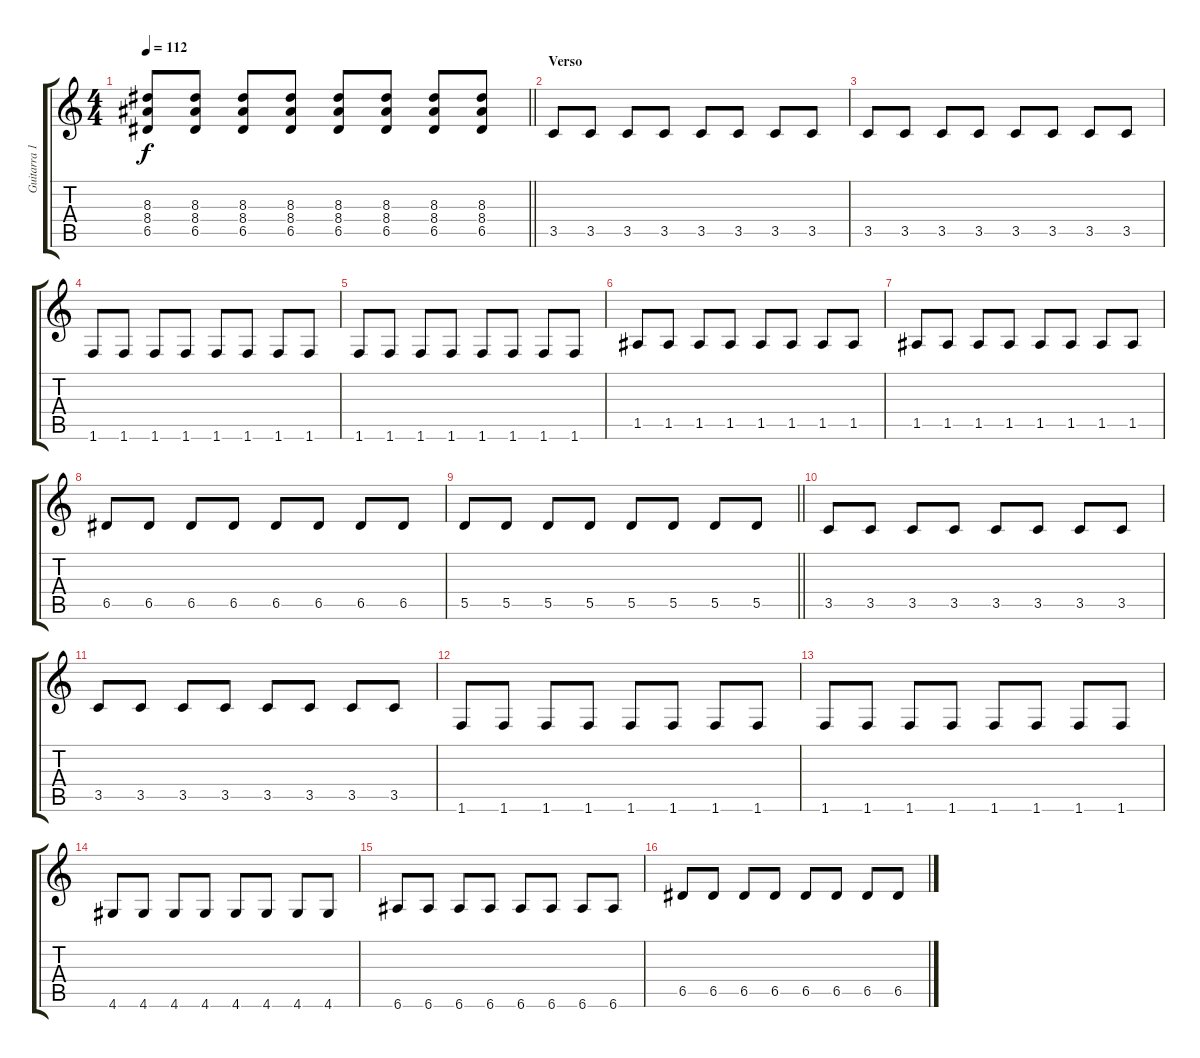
\track ("Guitarra 1" "Guitarra 1") {instrument acousticguitarsteel}
\staff {score tabs}
\tuning (E4 B3 G3 D3 A2 E2) {hide}
\ts (4 4)
\tempo 112
\clef g2
\barLineRight lightlight
\ks c
(8.3 8.4 6.5).8{dy f} (8.3 8.4 6.5).8 (8.3 8.4 6.5).8 (8.3 8.4 6.5).8 (8.3 8.4 6.5).8 (8.3 8.4 6.5).8 (8.3 8.4 6.5).8 (8.3 8.4 6.5).8 |
\section ("" "Verso")
3.5.8 3.5.8 3.5.8 3.5.8 3.5.8 3.5.8 3.5.8 3.5.8 |
3.5.8 3.5.8 3.5.8 3.5.8 3.5.8 3.5.8 3.5.8 3.5.8 |
1.6.8 1.6.8 1.6.8 1.6.8 1.6.8 1.6.8 1.6.8 1.6.8 |
1.6.8 1.6.8 1.6.8 1.6.8 1.6.8 1.6.8 1.6.8 1.6.8 |
1.5.8 1.5.8 1.5.8 1.5.8 1.5.8 1.5.8 1.5.8 1.5.8 |
1.5.8 1.5.8 1.5.8 1.5.8 1.5.8 1.5.8 1.5.8 1.5.8 |
6.5.8 6.5.8 6.5.8 6.5.8 6.5.8 6.5.8 6.5.8 6.5.8 |
\barLineRight lightlight
5.5.8 5.5.8 5.5.8 5.5.8 5.5.8 5.5.8 5.5.8 5.5.8 |
\section ("" "")
3.5.8 3.5.8 3.5.8 3.5.8 3.5.8 3.5.8 3.5.8 3.5.8 |
3.5.8 3.5.8 3.5.8 3.5.8 3.5.8 3.5.8 3.5.8 3.5.8 |
1.6.8 1.6.8 1.6.8 1.6.8 1.6.8 1.6.8 1.6.8 1.6.8 |
1.6.8 1.6.8 1.6.8 1.6.8 1.6.8 1.6.8 1.6.8 1.6.8 |
4.6.8 4.6.8 4.6.8 4.6.8 4.6.8 4.6.8 4.6.8 4.6.8 |
6.6.8 6.6.8 6.6.8 6.6.8 6.6.8 6.6.8 6.6.8 6.6.8 |
6.5.8 6.5.8 6.5.8 6.5.8 6.5.8 6.5.8 6.5.8 6.5.8
